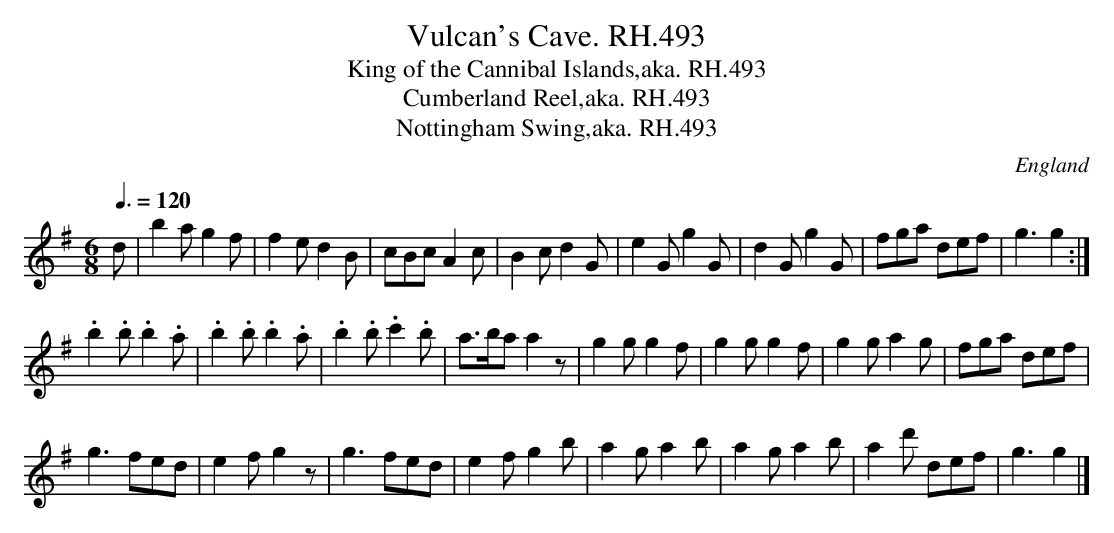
X:1
T:Vulcan's Cave. RH.493
T:King of the Cannibal Islands,aka. RH.493
T:Cumberland Reel,aka. RH.493
T:Nottingham Swing,aka. RH.493
L:1/8
M:6/8
O:England
Q:3/8=120
K:G
d|b2a g2f|f2e d2B|cBc A2c|B2c d2G|\
e2G g2G|d2G g2G|fga def|g3 g2:|!
.b2.b .b2.a|.b2.b .b2.a|.b2.b .c'2.b|a>ba a2z|\
g2g g2f|g2g g2f|g2g a2g|fga def|!
g3 fed|e2f g2z|g3 fed|e2f g2b|\
a2g a2b|a2g a2b|a2d' def|g3 g2|]
